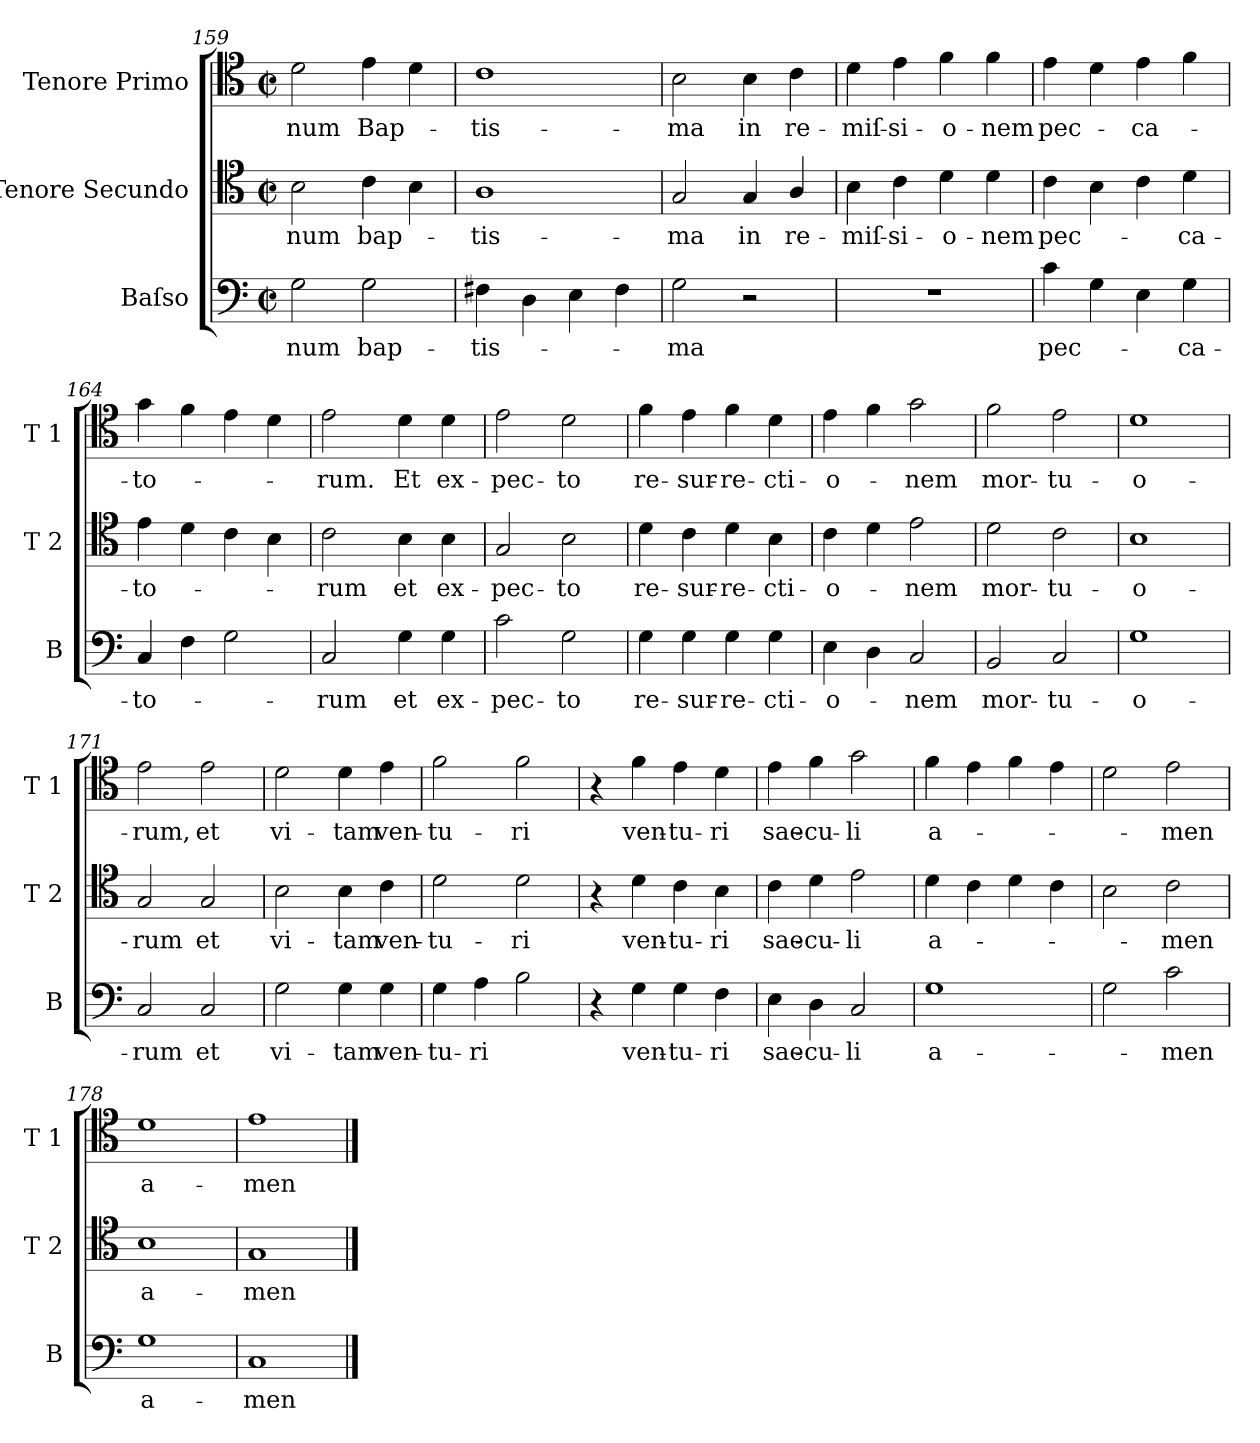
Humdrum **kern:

**kern	**text	**kern	**text	**kern	**text
*part3	*part3	*part2	*part2	*part1	*part1
*staff3	*staff3	*staff2	*staff2	*staff1	*staff1
*I"Baſso	*	*I"Tenore Secundo	*	*I"Tenore Primo	*
*I'B	*	*I'T 2	*	*I'T 1	*
*clefF4	*	*clefC4	*	*clefC4	*
*k[]	*	*k[]	*	*k[]	*
*C:	*	*C:	*	*C:	*
*M2/2	*	*M2/2	*	*M2/2	*
*met(c|)	*	*met(c|)	*	*met(c|)	*
=159	=159	=159	=159	=159	=159
2G\	-num	2B\	-num	2d\	-num
2G\	bap-	4c\	bap-	4e\	Bap-
.	.	4B\	.	4d\	.
=160	=160	=160	=160	=160	=160
4F#X\	-tis-	1A	-tis-	1c	-tis-
4D\	.	.	.	.	.
4E\	.	.	.	.	.
4F#\	.	.	.	.	.
=161	=161	=161	=161	=161	=161
2G\	-ma	2G/	-ma	2B\	-ma
2r	.	4G/	in	4B\	in
.	.	4A/	re-	4c\	re-
=162	=162	=162	=162	=162	=162
1r	.	4B\	-miſ-	4d\	-miſ-
.	.	4c\	-si-	4e\	-si-
.	.	4d\	-o-	4f\	-o-
.	.	4d\	-nem	4f\	-nem
=163	=163	=163	=163	=163	=163
4c\	pec-	4c\	pec-	4e\	pec-
4G\	.	4B\	.	4d\	.
4E\	.	4c\	.	4e\	-ca-
4G\	-ca-	4d\	-ca-	4f\	.
=164	=164	=164	=164	=164	=164
4C/	-to-	4e\	-to-	4g\	-to-
4F\	.	4d\	.	4f\	.
2G\	.	4c\	.	4e\	.
.	.	4B\	.	4d\	.
=165	=165	=165	=165	=165	=165
2C/	-rum	2c\	-rum	2e\	-rum.
=-	=-	=-	=-	=-	=-
4G\	et	4B\	et	4d\	Et
4G\	ex-	4B\	ex-	4d\	ex-
=166	=166	=166	=166	=166	=166
2c\	-pec-	2G/	-pec-	2e\	-pec-
2G\	-to	2B\	-to	2d\	-to
=167	=167	=167	=167	=167	=167
4G\	re-	4d\	re-	4f\	re-
4G\	-sur-	4c\	-sur-	4e\	-sur-
4G\	-re-	4d\	-re-	4f\	-re-
4G\	-cti-	4B\	-cti-	4d\	-cti-
=168	=168	=168	=168	=168	=168
4E\	-o-	4c\	-o-	4e\	-o-
4D\	.	4d\	.	4f\	.
2C/	-nem	2e\	-nem	2g\	-nem
=169	=169	=169	=169	=169	=169
2BB/	mor-	2d\	mor-	2f\	mor-
2C/	-tu-	2c\	-tu-	2e\	-tu-
=170	=170	=170	=170	=170	=170
1G	-o-	1B	-o-	1d	-o-
=171	=171	=171	=171	=171	=171
2C/	-rum	2G/	-rum	2e\	-rum,
2C/	et	2G/	et	2e\	et
=172	=172	=172	=172	=172	=172
2G\	vi-	2B\	vi-	2d\	vi-
4G\	-tam	4B\	-tam	4d\	-tam
4G\	ven-	4c\	ven-	4e\	ven-
=173	=173	=173	=173	=173	=173
4G\	-tu-	2d\	-tu-	2f\	-tu-
4A\	-ri	.	.	.	.
2B\	.	2d\	-ri	2f\	-ri
=174	=174	=174	=174	=174	=174
4r	.	4r	.	4r	.
4G\	ven-	4d\	ven-	4f\	ven-
4G\	-tu-	4c\	-tu-	4e\	-tu-
4F\	-ri	4B\	-ri	4d\	-ri
=175	=175	=175	=175	=175	=175
4E\	sae-	4c\	sae-	4e\	sae-
4D\	-cu-	4d\	-cu-	4f\	-cu-
2C/	-li	2e\	-li	2g\	-li
=176	=176	=176	=176	=176	=176
1G	a-	4d\	a-	4f\	a-
.	.	4c\	.	4e\	.
.	.	4d\	.	4f\	.
.	.	4c\	.	4e\	.
=177	=177	=177	=177	=177	=177
2G\	.	2B\	.	2d\	.
2c\	-men	2c\	-men	2e\	-men
=178	=178	=178	=178	=178	=178
1G	a-	1B	a-	1d	a-
=179	=179	=179	=179	=179	=179
1C	-men	1G	-men	1e	-men
==	==	==	==	==	==
*-	*-	*-	*-	*-	*-
